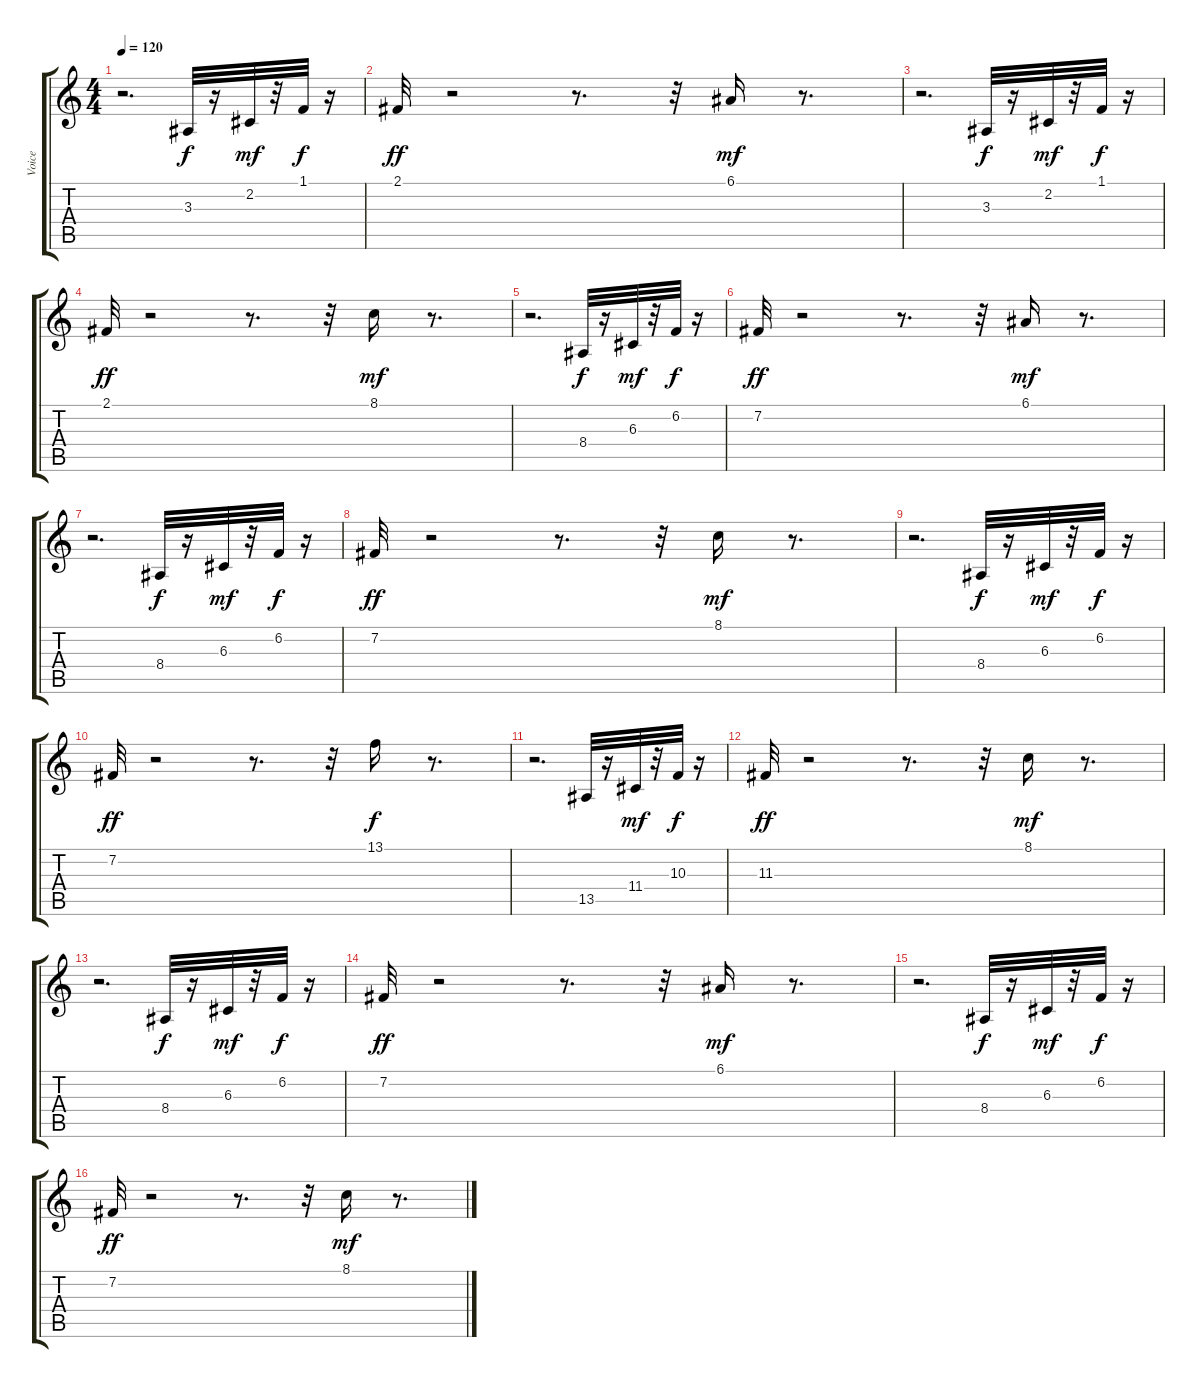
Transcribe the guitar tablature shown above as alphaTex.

\track ("Voice" "Voice") {instrument synthvoice}
\staff {score tabs}
\tuning (E4 B3 G3 D3 A2 E2) {hide}
\ts (4 4)
\tempo 120
\clef g2
\ks c
r.2{d dy f instrument synthvoice} 3.3.32{balance 16} r.16 2.2.32{dy mf} r.32 1.1.32{dy f} r.16 |
2.1.32{dy ff} r.2 r.8{d} r.32 6.1.16{dy mf} r.8{d} |
r.2{d} 3.3.32{dy f} r.16 2.2.32{dy mf} r.32 1.1.32{dy f} r.16 |
2.1.32{dy ff} r.2 r.8{d} r.32 8.1.16{dy mf} r.8{d} |
r.2{d} 8.4.32{dy f} r.16 6.3.32{dy mf} r.32 6.2.32{dy f} r.16 |
7.2.32{dy ff} r.2 r.8{d} r.32 6.1.16{dy mf} r.8{d} |
r.2{d} 8.4.32{dy f} r.16 6.3.32{dy mf} r.32 6.2.32{dy f} r.16 |
7.2.32{dy ff} r.2 r.8{d} r.32 8.1.16{dy mf} r.8{d} |
r.2{d} 8.4.32{dy f} r.16 6.3.32{dy mf} r.32 6.2.32{dy f} r.16 |
7.2.32{dy ff} r.2 r.8{d} r.32 13.1.16{dy f} r.8{d} |
r.2{d} 13.5.32 r.16 11.4.32{dy mf} r.32 10.3.32{dy f} r.16 |
11.3.32{dy ff} r.2 r.8{d} r.32 8.1.16{dy mf} r.8{d} |
r.2{d} 8.4.32{dy f} r.16 6.3.32{dy mf} r.32 6.2.32{dy f} r.16 |
7.2.32{dy ff} r.2 r.8{d} r.32 6.1.16{dy mf} r.8{d} |
r.2{d} 8.4.32{dy f} r.16 6.3.32{dy mf} r.32 6.2.32{dy f} r.16 |
7.2.32{dy ff} r.2 r.8{d} r.32 8.1.16{dy mf} r.8{d}
